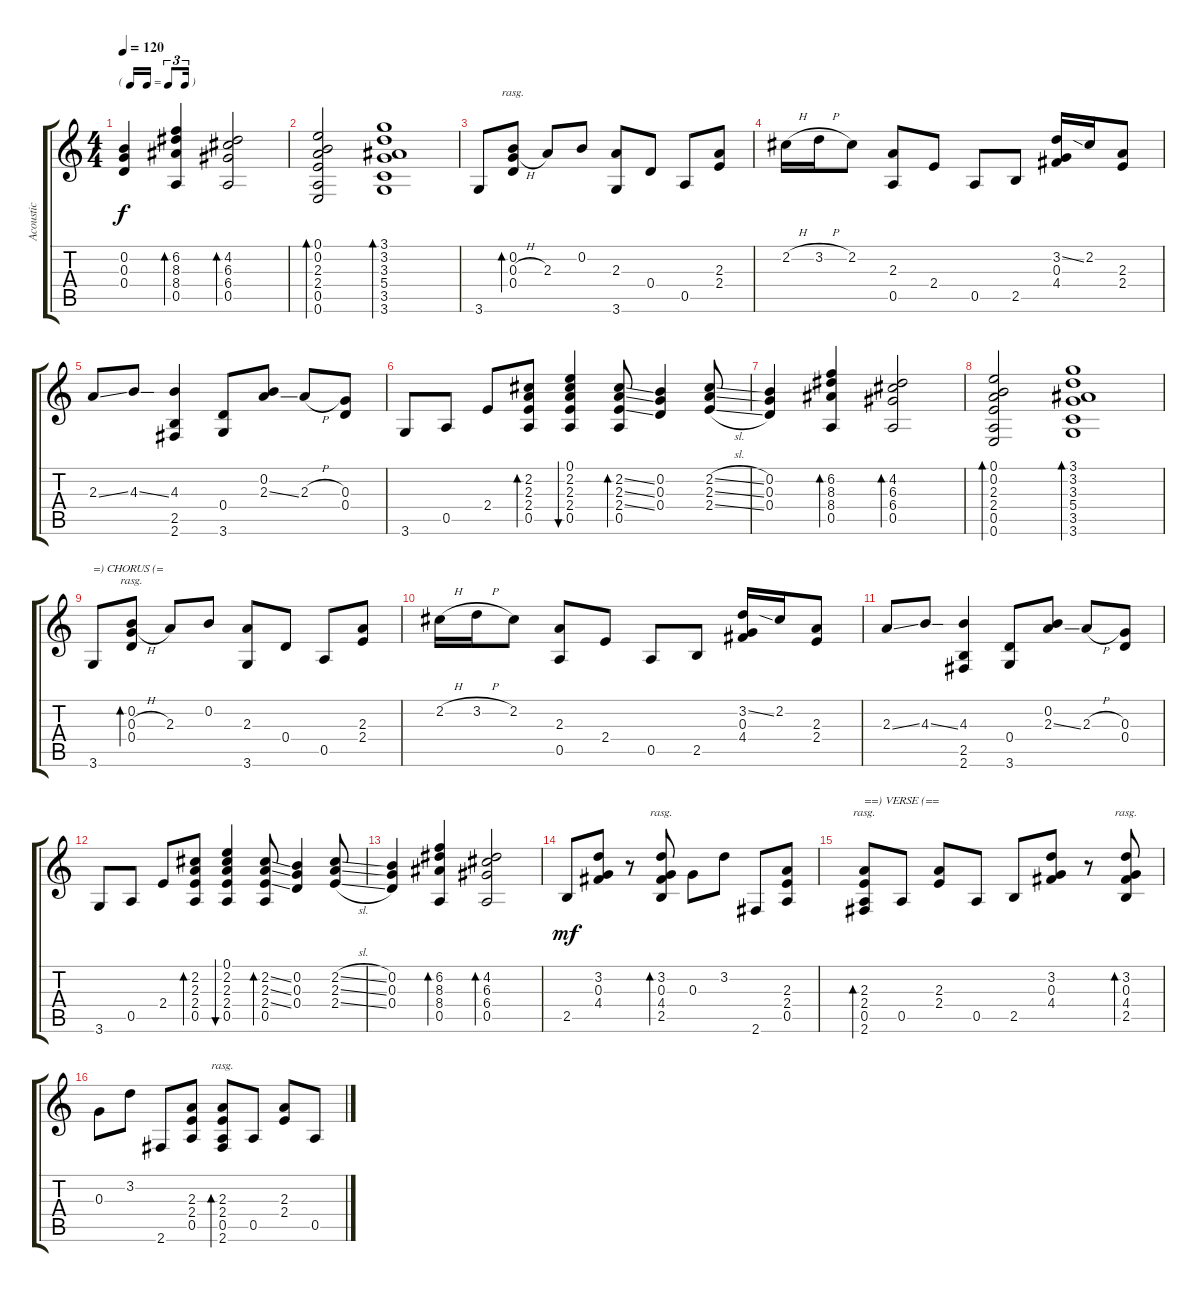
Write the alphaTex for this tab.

\track ("Acoustic" "Acoustic") {instrument electricguitarmuted}
\staff {score tabs}
\tuning (E4 B3 G3 D3 A2 E2) {hide}
\ts (4 4)
\tf triplet16th
\tempo 120
\clef g2
\ks c
(0.2 0.3 0.4).4{dy f} (6.2 8.3 8.4 0.5).4{bd 120} (4.2 6.3 6.4 0.5).2{bd 120} |
(0.1 0.2 2.3 2.4 0.5 0.6).2{bd 240} (3.1 3.2 3.3 5.4 3.5 3.6).1{bd 480} |
3.6.8 (0.2 0.3{h} 0.4).8{bd 240 rasg ii} 2.3.8 0.2.8 (2.3 3.6).8 0.4.8 0.5.8 (2.3 2.4).8 |
2.2{h}.16 3.2{h}.16 2.2.8 (2.3 0.5).8 2.4.8 0.5.8 2.5.8 (3.2{ss} 0.3 4.4).16 2.2.16 (2.3 2.4).8 |
2.3{ss}.8 4.3{ss}.8 (4.3 2.5 2.6).4 (0.4 3.6).8 (0.2 2.3{ss}).8 2.3{h}.8 (0.3 0.4).8 |
3.6.8 0.5.8 2.4.8 (2.2 2.3 2.4 0.5).8{bd 120} (0.1 2.2 2.3 2.4 0.5).4{bu 120} (2.2{ss} 2.3{ss} 2.4{ss} 0.5).8{bd 120} (0.2 0.3 0.4).4 (2.2{sl} 2.3{sl} 2.4{sl}).8 |
(0.2 0.3 0.4).4 (6.2 8.3 8.4 0.5).4{bd 120} (4.2 6.3 6.4 0.5).2{bd 120} |
(0.1 0.2 2.3 2.4 0.5 0.6).2{bd 240} (3.1 3.2 3.3 5.4 3.5 3.6).1{bd 480} |
3.6.8{txt "=) CHORUS (="} (0.2 0.3{h} 0.4).8{bd 240 rasg ii} 2.3.8 0.2.8 (2.3 3.6).8 0.4.8 0.5.8 (2.3 2.4).8 |
2.2{h}.16 3.2{h}.16 2.2.8 (2.3 0.5).8 2.4.8 0.5.8 2.5.8 (3.2{ss} 0.3 4.4).16 2.2.16 (2.3 2.4).8 |
2.3{ss}.8 4.3{ss}.8 (4.3 2.5 2.6).4 (0.4 3.6).8 (0.2 2.3{ss}).8 2.3{h}.8 (0.3 0.4).8 |
3.6.8 0.5.8 2.4.8 (2.2 2.3 2.4 0.5).8{bd 120} (0.1 2.2 2.3 2.4 0.5).4{bu 120} (2.2{ss} 2.3{ss} 2.4{ss} 0.5).8{bd 120} (0.2 0.3 0.4).4 (2.2{sl} 2.3{sl} 2.4{sl}).8 |
(0.2 0.3 0.4).4 (6.2 8.3 8.4 0.5).4{bd 120} (4.2 6.3 6.4 0.5).2{bd 120} |
2.5.8{dy mf} (3.2 0.3 4.4).8 r.8 (3.2 0.3 4.4 2.5).8{bd 120 rasg ii} 0.3.8 3.2.8 2.6.8 (2.3 2.4 0.5).8 |
(2.3 2.4 0.5 2.6).8{bd 120 rasg ii txt "==) VERSE (=="} 0.5.8 (2.3 2.4).8 0.5.8 2.5.8 (3.2 0.3 4.4).8 r.8 (3.2 0.3 4.4 2.5).8{bd 120 rasg ii} |
0.3.8 3.2.8 2.6.8 (2.3 2.4 0.5).8 (2.3 2.4 0.5 2.6).8{bd 120 rasg ii} 0.5.8 (2.3 2.4).8 0.5.8
